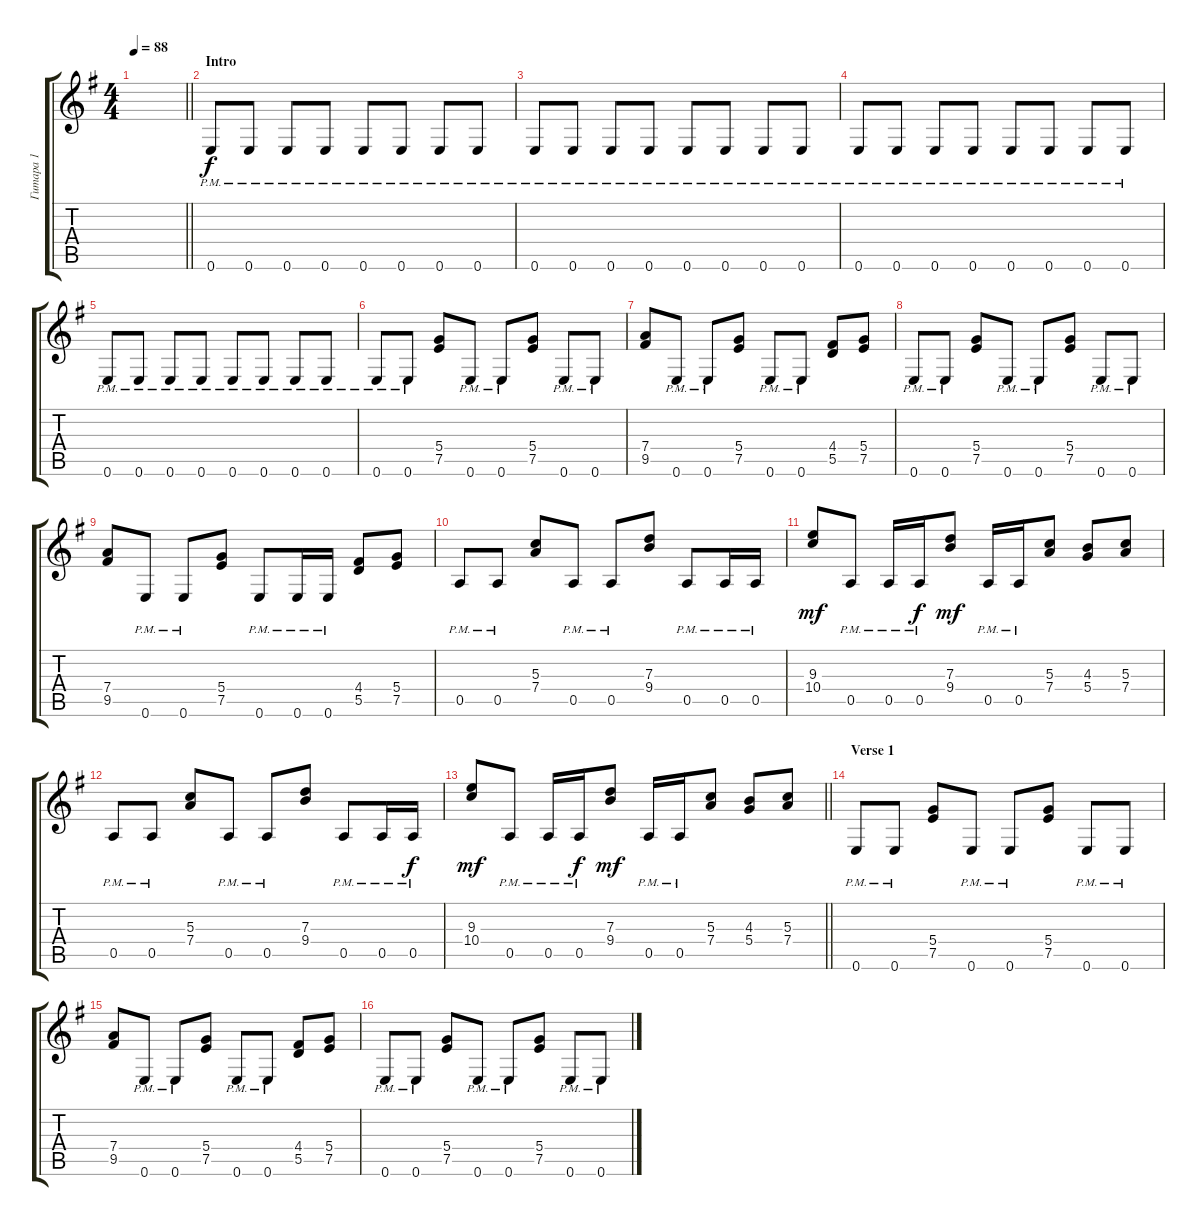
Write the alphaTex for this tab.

\track ("Гитара 1" "Гитара 1") {instrument distortionguitar}
\staff {score tabs}
\tuning (E4 B3 G3 D3 A2 E2) {hide}
\ts (4 4)
\tempo 88
\clef g2
\barLineRight lightlight
\ks eminor
|
\section ("" "Intro")
0.6{pm}.8 0.6{pm}.8 0.6{pm}.8 0.6{pm}.8 0.6{pm}.8 0.6{pm}.8 0.6{pm}.8 0.6{pm}.8 |
0.6{pm}.8 0.6{pm}.8 0.6{pm}.8 0.6{pm}.8 0.6{pm}.8 0.6{pm}.8 0.6{pm}.8 0.6{pm}.8 |
0.6{pm}.8 0.6{pm}.8 0.6{pm}.8 0.6{pm}.8 0.6{pm}.8 0.6{pm}.8 0.6{pm}.8 0.6{pm}.8 |
0.6{pm}.8 0.6{pm}.8 0.6{pm}.8 0.6{pm}.8 0.6{pm}.8 0.6{pm}.8 0.6{pm}.8 0.6{pm}.8 |
0.6{pm}.8 0.6{pm}.8 (5.4 7.5).8 0.6{pm}.8 0.6{pm}.8 (5.4 7.5).8 0.6{pm}.8 0.6{pm}.8 |
(7.4 9.5).8 0.6{pm}.8 0.6{pm}.8 (5.4 7.5).8 0.6{pm}.8 0.6{pm}.8 (4.4 5.5).8 (5.4 7.5).8 |
0.6{pm}.8 0.6{pm}.8 (5.4 7.5).8 0.6{pm}.8 0.6{pm}.8 (5.4 7.5).8 0.6{pm}.8 0.6{pm}.8 |
(7.4 9.5).8 0.6{pm}.8 0.6{pm}.8 (5.4 7.5).8 0.6{pm}.8 0.6{pm}.16 0.6{pm}.16 (4.4 5.5).8 (5.4 7.5).8 |
0.5{pm}.8 0.5{pm}.8 (5.3 7.4).8 0.5{pm}.8 0.5{pm}.8 (7.3 9.4).8 0.5{pm}.8 0.5{pm}.16 0.5{pm}.16{dy f} |
(9.3 10.4).8{dy mf} 0.5{pm}.8 0.5{pm}.16 0.5{pm}.16{dy f} (7.3 9.4).8{dy mf} 0.5{pm}.16 0.5{pm}.16 (5.3 7.4).8 (4.3 5.4).8 (5.3 7.4).8 |
0.5{pm}.8 0.5{pm}.8 (5.3 7.4).8 0.5{pm}.8 0.5{pm}.8 (7.3 9.4).8 0.5{pm}.8 0.5{pm}.16 0.5{pm}.16{dy f} |
\barLineRight lightlight
(9.3 10.4).8{dy mf} 0.5{pm}.8 0.5{pm}.16 0.5{pm}.16{dy f} (7.3 9.4).8{dy mf} 0.5{pm}.16 0.5{pm}.16 (5.3 7.4).8 (4.3 5.4).8 (5.3 7.4).8 |
\section ("" "Verse 1")
0.6{pm}.8 0.6{pm}.8 (5.4 7.5).8 0.6{pm}.8 0.6{pm}.8 (5.4 7.5).8 0.6{pm}.8 0.6{pm}.8 |
(7.4 9.5).8 0.6{pm}.8 0.6{pm}.8 (5.4 7.5).8 0.6{pm}.8 0.6{pm}.8 (4.4 5.5).8 (5.4 7.5).8 |
0.6{pm}.8 0.6{pm}.8 (5.4 7.5).8 0.6{pm}.8 0.6{pm}.8 (5.4 7.5).8 0.6{pm}.8 0.6{pm}.8
